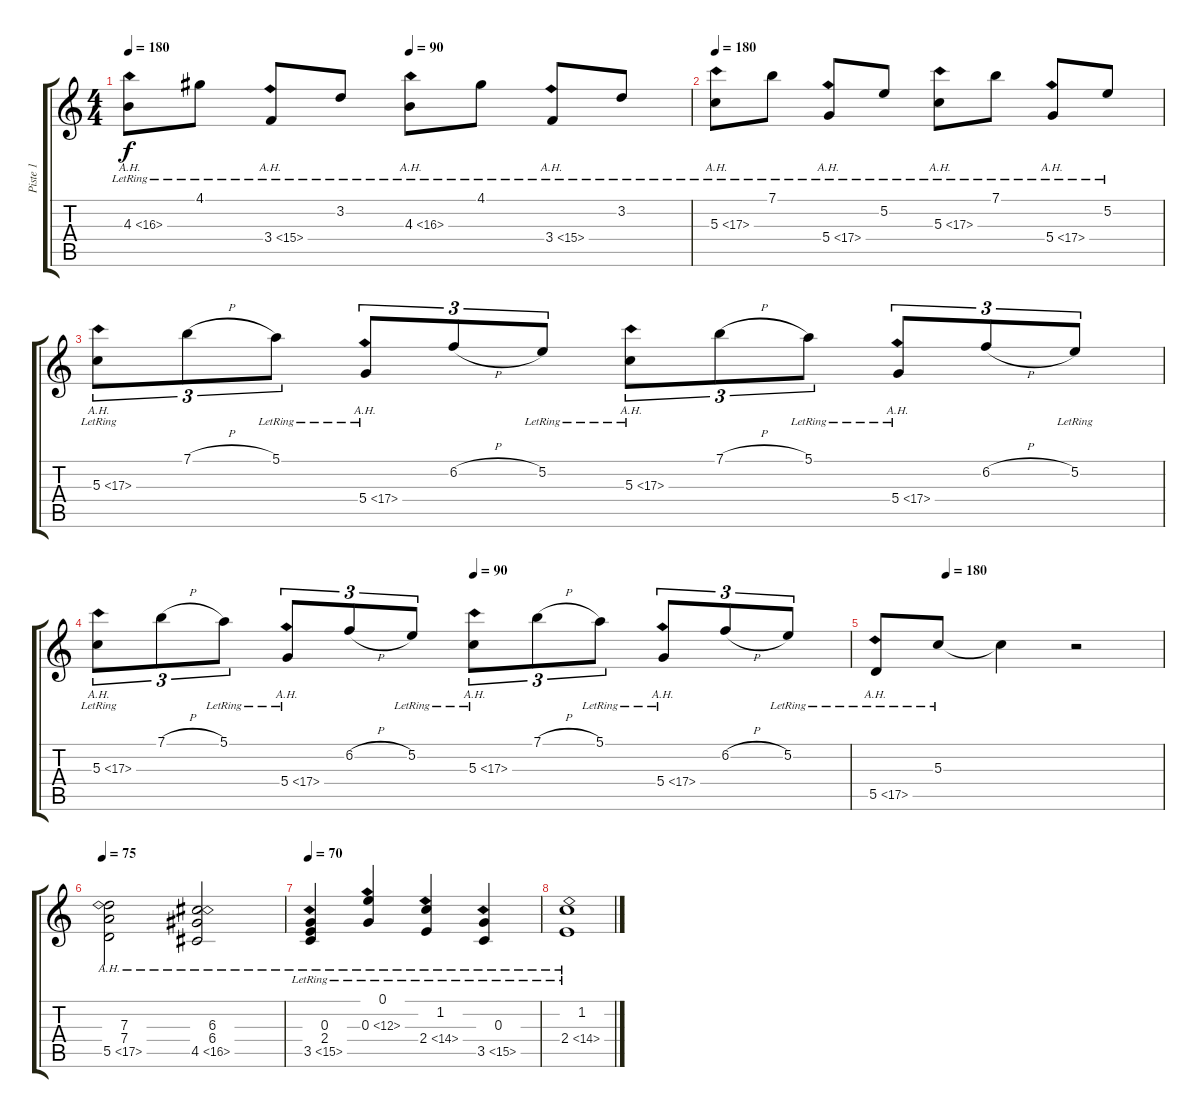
\track ("Piste 1" "Piste 1") {instrument electricguitarjazz}
\staff {score tabs}
\tuning (E4 B3 G3 D3 A2 E2) {hide}
\ts (4 4)
\tempo 180
\tempo (90 0.5)
\clef g2
\ks c
4.3{ah 12 lr}.8{dy f} 4.1{lr}.8 3.4{ah 12 lr}.8 3.2{lr}.8 4.3{ah 12 lr}.8 4.1{lr}.8 3.4{ah 12 lr}.8 3.2{lr}.8 |
\tempo 180
5.3{ah 12 lr}.8 7.1{lr}.8 5.4{ah 12 lr}.8 5.2{lr}.8 5.3{ah 12 lr}.8 7.1{lr}.8 5.4{ah 12 lr}.8 5.2{lr}.8 |
5.3{ah 12 lr}.8{tu (3 2)} 7.1{h}.8{tu (3 2)} 5.1{lr}.8{tu (3 2)} 5.4{ah 12 lr}.8{tu (3 2)} 6.2{h}.8{tu (3 2)} 5.2{lr}.8{tu (3 2)} 5.3{ah 12 lr}.8{tu (3 2)} 7.1{h}.8{tu (3 2)} 5.1{lr}.8{tu (3 2)} 5.4{ah 12 lr}.8{tu (3 2)} 6.2{h}.8{tu (3 2)} 5.2{lr}.8{tu (3 2)} |
\tempo (90 0.5)
5.3{ah 12 lr}.8{tu (3 2)} 7.1{h}.8{tu (3 2)} 5.1{lr}.8{tu (3 2)} 5.4{ah 12 lr}.8{tu (3 2)} 6.2{h}.8{tu (3 2)} 5.2{lr}.8{tu (3 2)} 5.3{ah 12 lr}.8{tu (3 2)} 7.1{h}.8{tu (3 2)} 5.1{lr}.8{tu (3 2)} 5.4{ah 12 lr}.8{tu (3 2)} 6.2{h}.8{tu (3 2)} 5.2{lr}.8{tu (3 2)} |
\tempo (180 0.25)
5.5{ah 12 lr}.8 5.3{lr}.8 5.3{t}.4 r.2 |
\tempo 75
(7.3 7.4 5.5{ah 12}).2 (6.3 6.4 4.5{ah 12}).2 |
\tempo 70
(0.3 2.4{lr} 3.5{ah 12 lr}).4 (0.1{lr} 0.3{ah 12 lr}).4 (1.2{lr} 2.4{ah 12 lr}).4 (0.3{lr} 3.5{ah 12 lr}).4 |
(1.2{lr} 2.4{ah 12 lr}).1
